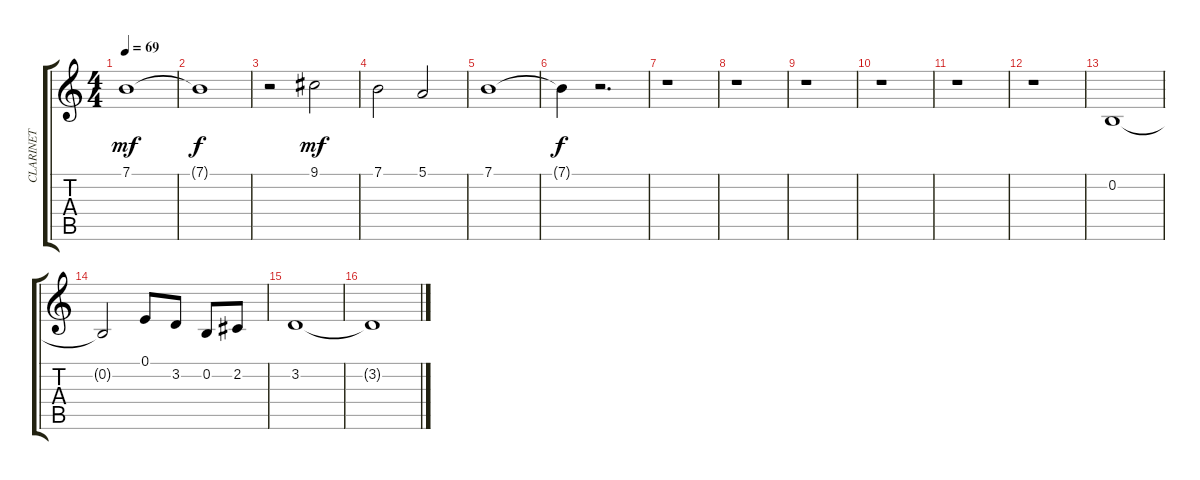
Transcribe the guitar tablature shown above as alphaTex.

\track ("CLARINET" "CLARINET") {instrument clarinet}
\staff {score tabs}
\tuning (E4 B3 G3 D3 A2 E2) {hide}
\ts (4 4)
\tempo 69
\clef g2
\ks c
7.1.1{dy mf} |
7.1{t}.1{dy f} |
r.2 9.1.2{dy mf} |
7.1.2 5.1.2 |
7.1.1 |
7.1{t}.4{dy f} r.2{d} |
r.1 |
r.1 |
r.1 |
r.1 |
r.1 |
r.1 |
0.2.1 |
0.2{t}.2 0.1.8 3.2.8 0.2.8 2.2.8 |
3.2.1 |
3.2{t}.1
